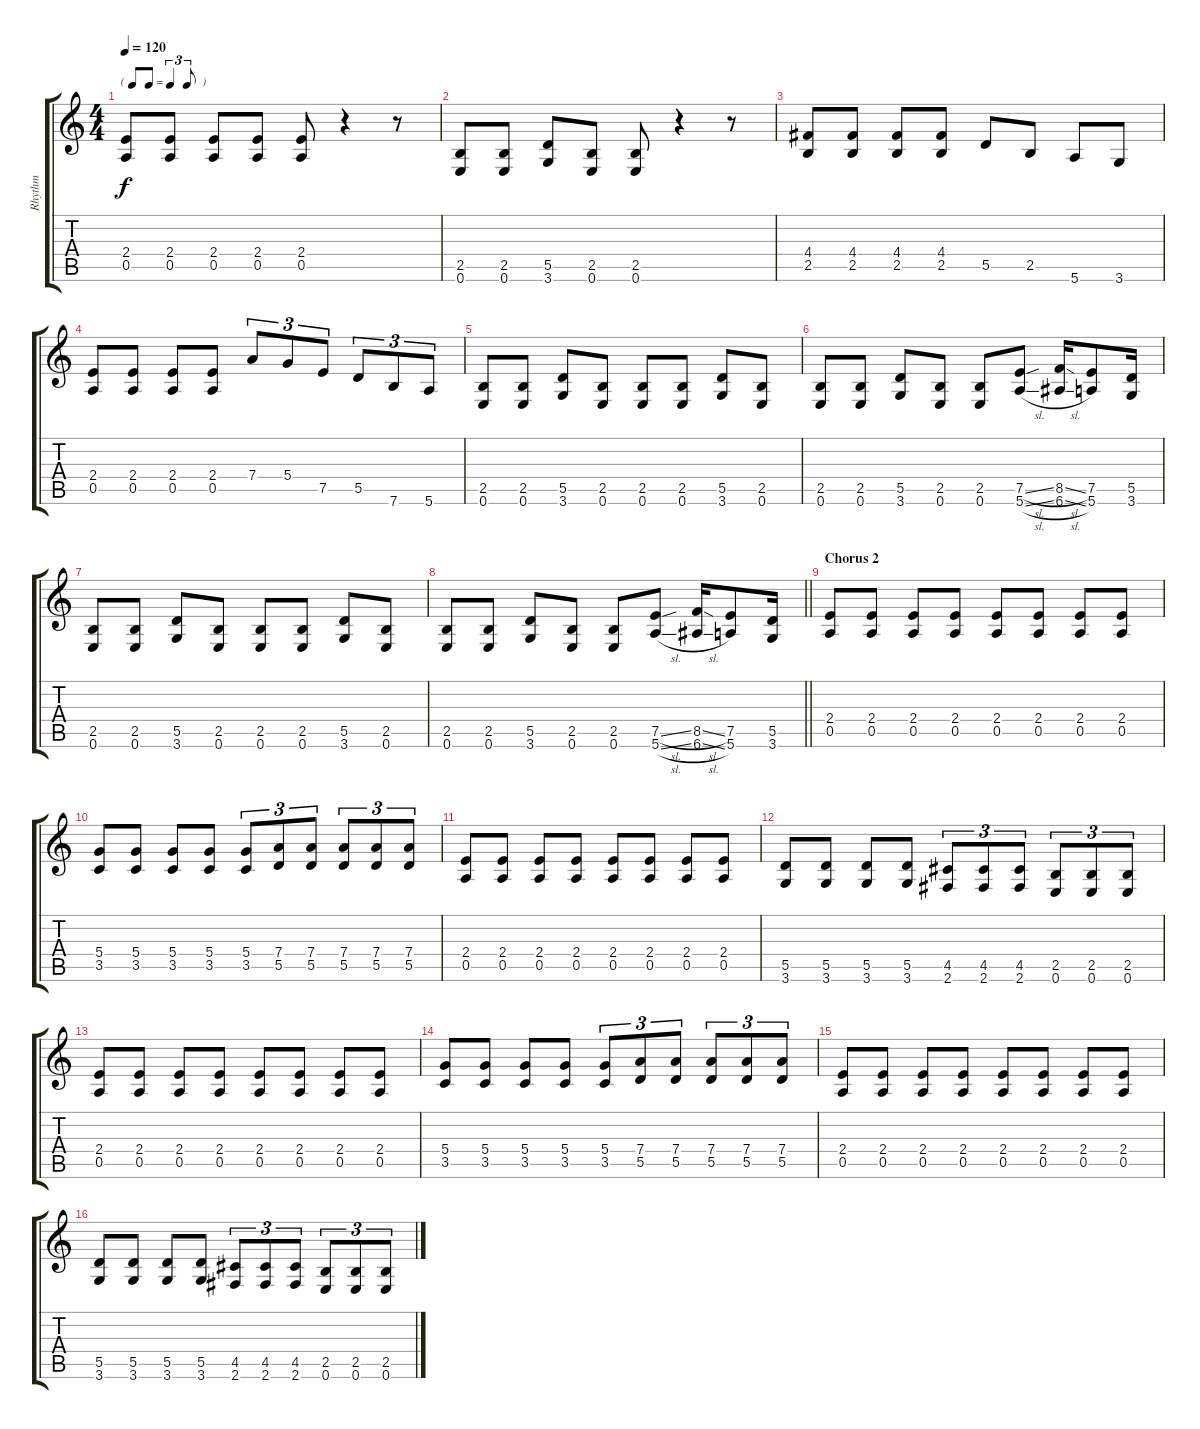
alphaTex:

\track ("Rhythm" "Rhythm") {instrument distortionguitar}
\staff {score tabs}
\tuning (E4 B3 G3 D3 A2 E2) {hide}
\ts (4 4)
\tf triplet8th
\tempo 120
\clef g2
\ks c
(2.4 0.5).8{dy f} (2.4 0.5).8 (2.4 0.5).8 (2.4 0.5).8 (2.4 0.5).8 r.4 r.8 |
(2.5 0.6).8 (2.5 0.6).8 (5.5 3.6).8 (2.5 0.6).8 (2.5 0.6).8 r.4 r.8 |
(4.4 2.5).8 (4.4 2.5).8 (4.4 2.5).8 (4.4 2.5).8 5.5.8 2.5.8 5.6.8 3.6.8 |
(2.4 0.5).8 (2.4 0.5).8 (2.4 0.5).8 (2.4 0.5).8 7.4.8{tu (3 2)} 5.4.8{tu (3 2)} 7.5.8{tu (3 2)} 5.5.8{tu (3 2)} 7.6.8{tu (3 2)} 5.6.8{tu (3 2)} |
(2.5 0.6).8 (2.5 0.6).8 (5.5 3.6).8 (2.5 0.6).8 (2.5 0.6).8 (2.5 0.6).8 (5.5 3.6).8 (2.5 0.6).8 |
(2.5 0.6).8 (2.5 0.6).8 (5.5 3.6).8 (2.5 0.6).8 (2.5 0.6).8 (7.5{sl} 5.6{sl}).8 (8.5{sl} 6.6{sl}).16 (7.5 5.6).8 (5.5 3.6).16 |
(2.5 0.6).8 (2.5 0.6).8 (5.5 3.6).8 (2.5 0.6).8 (2.5 0.6).8 (2.5 0.6).8 (5.5 3.6).8 (2.5 0.6).8 |
\barLineRight lightlight
(2.5 0.6).8 (2.5 0.6).8 (5.5 3.6).8 (2.5 0.6).8 (2.5 0.6).8 (7.5{sl} 5.6{sl}).8 (8.5{sl} 6.6{sl}).16 (7.5 5.6).8 (5.5 3.6).16 |
\section ("" "Chorus 2")
(2.4 0.5).8 (2.4 0.5).8 (2.4 0.5).8 (2.4 0.5).8 (2.4 0.5).8 (2.4 0.5).8 (2.4 0.5).8 (2.4 0.5).8 |
(5.4 3.5).8 (5.4 3.5).8 (5.4 3.5).8 (5.4 3.5).8 (5.4 3.5).8{tu (3 2)} (7.4 5.5).8{tu (3 2)} (7.4 5.5).8{tu (3 2)} (7.4 5.5).8{tu (3 2)} (7.4 5.5).8{tu (3 2)} (7.4 5.5).8{tu (3 2)} |
(2.4 0.5).8 (2.4 0.5).8 (2.4 0.5).8 (2.4 0.5).8 (2.4 0.5).8 (2.4 0.5).8 (2.4 0.5).8 (2.4 0.5).8 |
(5.5 3.6).8 (5.5 3.6).8 (5.5 3.6).8 (5.5 3.6).8 (4.5 2.6).8{tu (3 2)} (4.5 2.6).8{tu (3 2)} (4.5 2.6).8{tu (3 2)} (2.5 0.6).8{tu (3 2)} (2.5 0.6).8{tu (3 2)} (2.5 0.6).8{tu (3 2)} |
(2.4 0.5).8 (2.4 0.5).8 (2.4 0.5).8 (2.4 0.5).8 (2.4 0.5).8 (2.4 0.5).8 (2.4 0.5).8 (2.4 0.5).8 |
(5.4 3.5).8 (5.4 3.5).8 (5.4 3.5).8 (5.4 3.5).8 (5.4 3.5).8{tu (3 2)} (7.4 5.5).8{tu (3 2)} (7.4 5.5).8{tu (3 2)} (7.4 5.5).8{tu (3 2)} (7.4 5.5).8{tu (3 2)} (7.4 5.5).8{tu (3 2)} |
(2.4 0.5).8 (2.4 0.5).8 (2.4 0.5).8 (2.4 0.5).8 (2.4 0.5).8 (2.4 0.5).8 (2.4 0.5).8 (2.4 0.5).8 |
(5.5 3.6).8 (5.5 3.6).8 (5.5 3.6).8 (5.5 3.6).8 (4.5 2.6).8{tu (3 2)} (4.5 2.6).8{tu (3 2)} (4.5 2.6).8{tu (3 2)} (2.5 0.6).8{tu (3 2)} (2.5 0.6).8{tu (3 2)} (2.5 0.6).8{tu (3 2)}
